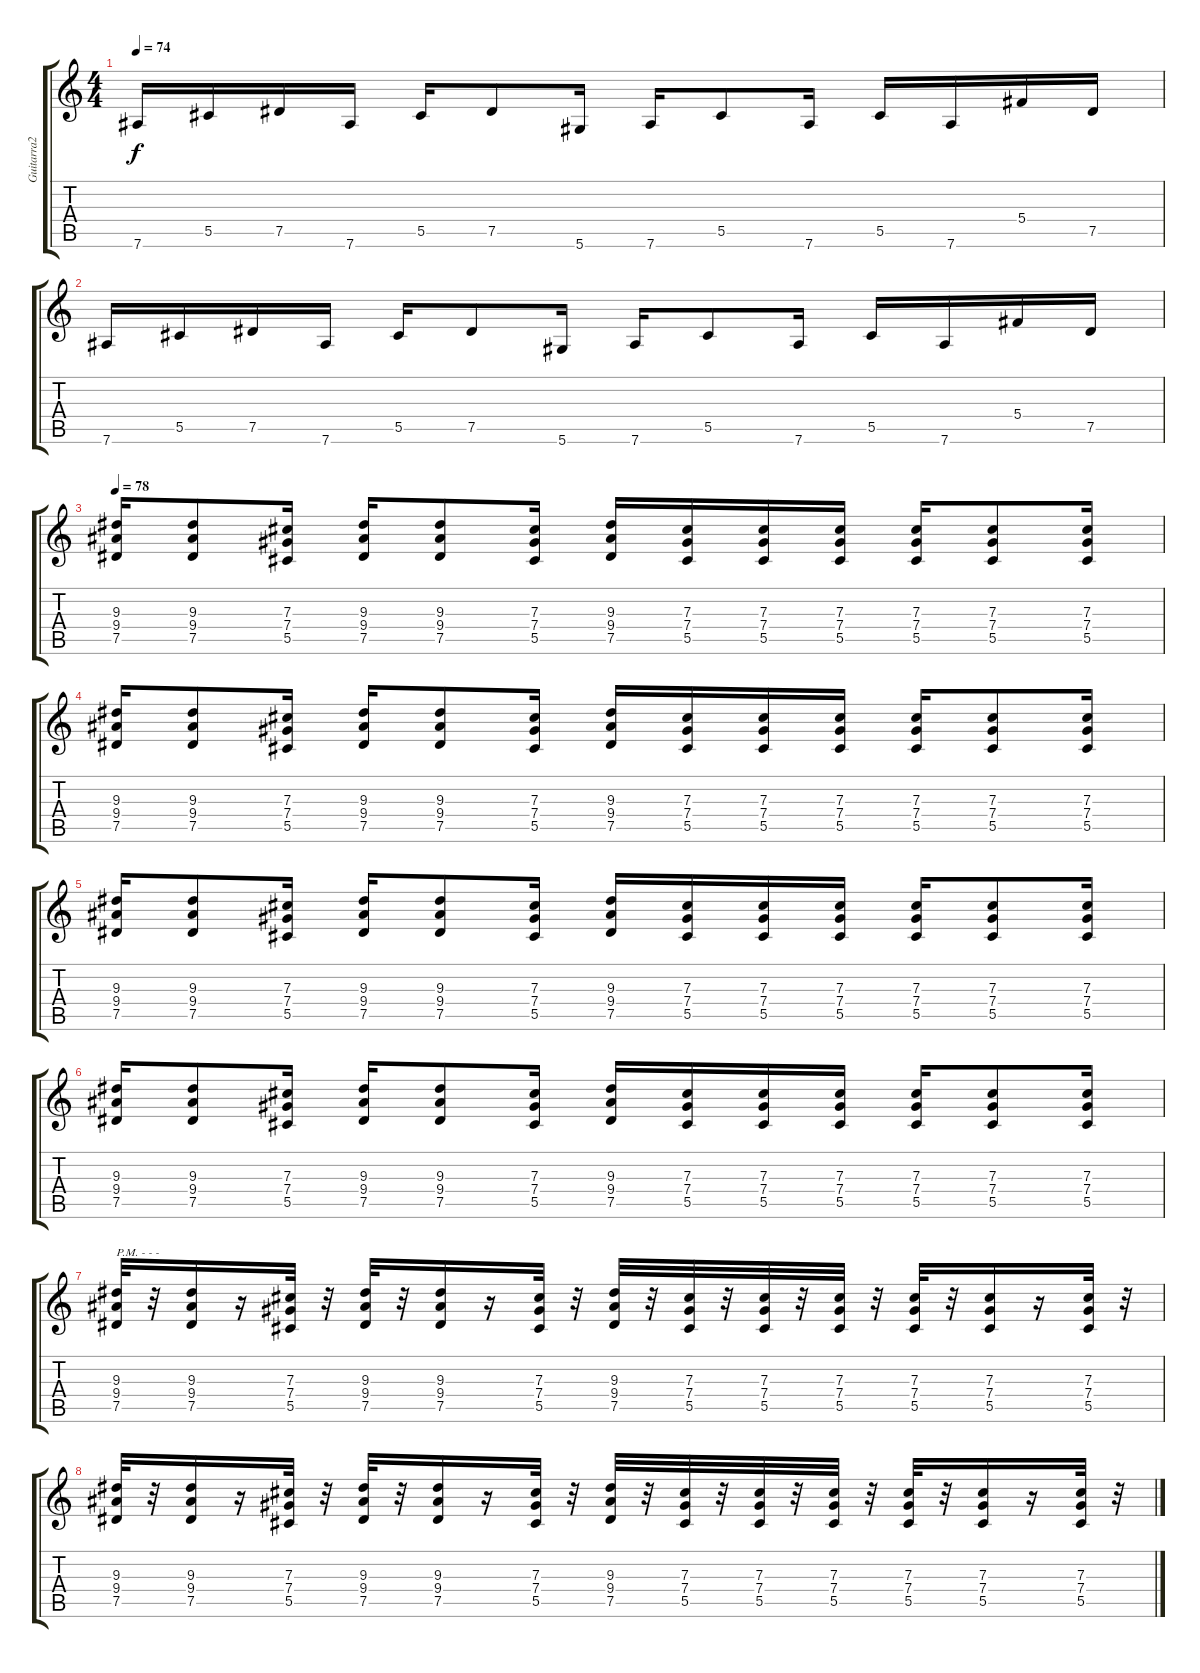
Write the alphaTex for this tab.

\track ("Guitarra2" "Guitarra2") {instrument overdrivenguitar}
\staff {score tabs}
\tuning (Eb4 Bb3 Gb3 Db3 Ab2 Eb2) {hide}
\ts (4 4)
\tempo 74
\clef g2
\ks c
7.6.16{dy f} 5.5.16 7.5.16 7.6.16 5.5.16 7.5.8 5.6.16 7.6.16 5.5.8 7.6.16 5.5.16 7.6.16 5.4.16 7.5.16 |
7.6.16 5.5.16 7.5.16 7.6.16 5.5.16 7.5.8 5.6.16 7.6.16 5.5.8 7.6.16 5.5.16 7.6.16 5.4.16 7.5.16 |
\tempo 78
(9.3 9.4 7.5).16{instrument distortionguitar} (9.3 9.4 7.5).8 (7.3 7.4 5.5).16 (9.3 9.4 7.5).16 (9.3 9.4 7.5).8 (7.3 7.4 5.5).16 (9.3 9.4 7.5).16 (7.3 7.4 5.5).16 (7.3 7.4 5.5).16 (7.3 7.4 5.5).16 (7.3 7.4 5.5).16 (7.3 7.4 5.5).8 (7.3 7.4 5.5).16 |
(9.3 9.4 7.5).16 (9.3 9.4 7.5).8 (7.3 7.4 5.5).16 (9.3 9.4 7.5).16 (9.3 9.4 7.5).8 (7.3 7.4 5.5).16 (9.3 9.4 7.5).16 (7.3 7.4 5.5).16 (7.3 7.4 5.5).16 (7.3 7.4 5.5).16 (7.3 7.4 5.5).16 (7.3 7.4 5.5).8 (7.3 7.4 5.5).16 |
(9.3 9.4 7.5).16 (9.3 9.4 7.5).8 (7.3 7.4 5.5).16 (9.3 9.4 7.5).16 (9.3 9.4 7.5).8 (7.3 7.4 5.5).16 (9.3 9.4 7.5).16 (7.3 7.4 5.5).16 (7.3 7.4 5.5).16 (7.3 7.4 5.5).16 (7.3 7.4 5.5).16 (7.3 7.4 5.5).8 (7.3 7.4 5.5).16 |
(9.3 9.4 7.5).16 (9.3 9.4 7.5).8 (7.3 7.4 5.5).16 (9.3 9.4 7.5).16 (9.3 9.4 7.5).8 (7.3 7.4 5.5).16 (9.3 9.4 7.5).16 (7.3 7.4 5.5).16 (7.3 7.4 5.5).16 (7.3 7.4 5.5).16 (7.3 7.4 5.5).16 (7.3 7.4 5.5).8 (7.3 7.4 5.5).16 |
(9.3 9.4 7.5).32{txt "P.M. - - -"} r.32 (9.3 9.4 7.5).16 r.16 (7.3 7.4 5.5).32 r.32 (9.3 9.4 7.5).32 r.32 (9.3 9.4 7.5).16 r.16 (7.3 7.4 5.5).32 r.32 (9.3 9.4 7.5).32 r.32 (7.3 7.4 5.5).32 r.32 (7.3 7.4 5.5).32 r.32 (7.3 7.4 5.5).32 r.32 (7.3 7.4 5.5).32 r.32 (7.3 7.4 5.5).16 r.16 (7.3 7.4 5.5).32 r.32 |
(9.3 9.4 7.5).32 r.32 (9.3 9.4 7.5).16 r.16 (7.3 7.4 5.5).32 r.32 (9.3 9.4 7.5).32 r.32 (9.3 9.4 7.5).16 r.16 (7.3 7.4 5.5).32 r.32 (9.3 9.4 7.5).32 r.32 (7.3 7.4 5.5).32 r.32 (7.3 7.4 5.5).32 r.32 (7.3 7.4 5.5).32 r.32 (7.3 7.4 5.5).32 r.32 (7.3 7.4 5.5).16 r.16 (7.3 7.4 5.5).32 r.32
